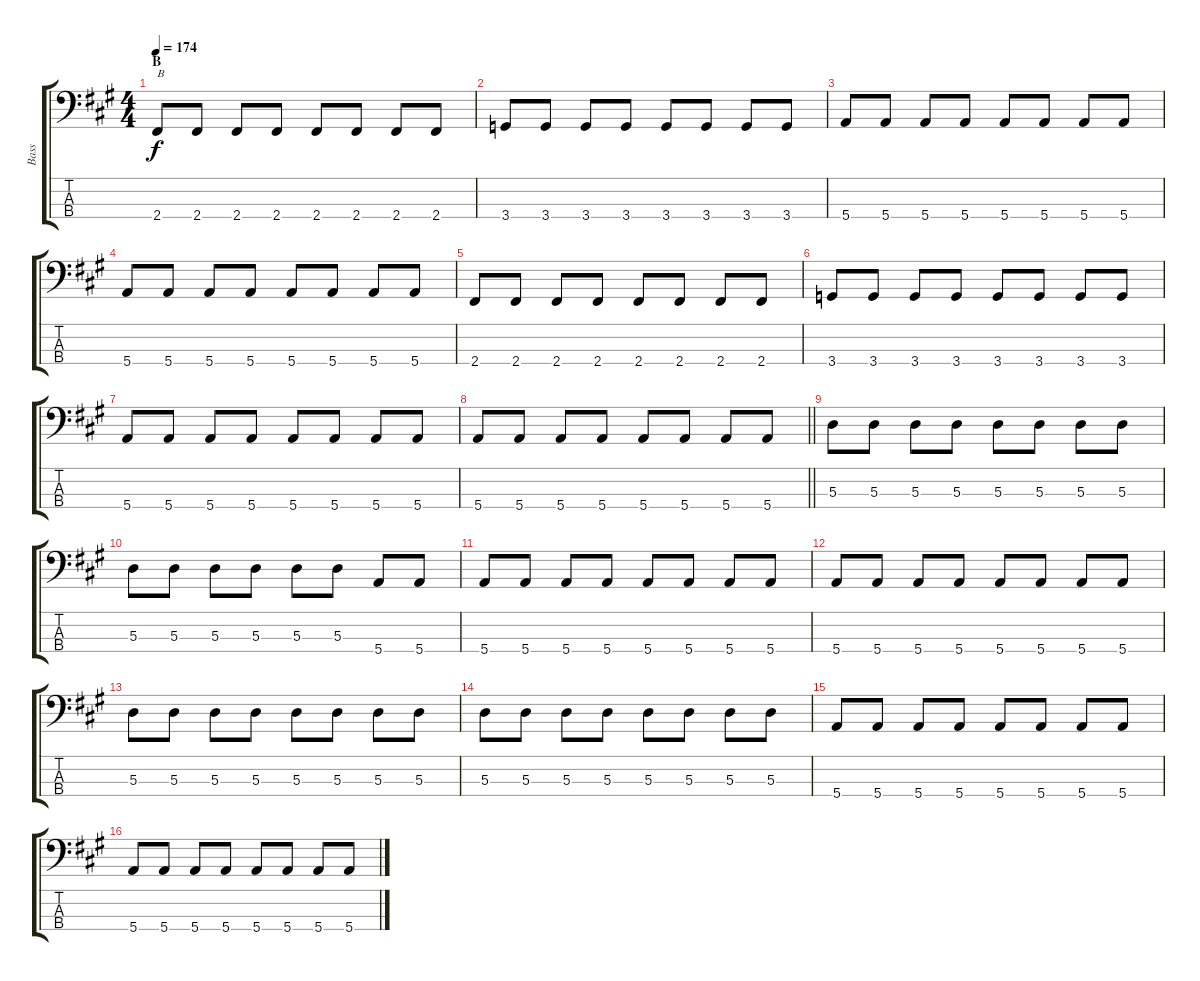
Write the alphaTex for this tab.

\track ("Bass" "Bass") {instrument electricbasspick}
\staff {score tabs}
\tuning (G2 D2 A1 E1) {hide}
\ts (4 4)
\section ("" "B")
\tempo 174
\clef f4
\ks a
2.4.8{txt "B" dy f} 2.4.8 2.4.8 2.4.8 2.4.8 2.4.8 2.4.8 2.4.8 |
3.4.8 3.4.8 3.4.8 3.4.8 3.4.8 3.4.8 3.4.8 3.4.8 |
5.4.8 5.4.8 5.4.8 5.4.8 5.4.8 5.4.8 5.4.8 5.4.8 |
5.4.8 5.4.8 5.4.8 5.4.8 5.4.8 5.4.8 5.4.8 5.4.8 |
2.4.8 2.4.8 2.4.8 2.4.8 2.4.8 2.4.8 2.4.8 2.4.8 |
3.4.8 3.4.8 3.4.8 3.4.8 3.4.8 3.4.8 3.4.8 3.4.8 |
5.4.8 5.4.8 5.4.8 5.4.8 5.4.8 5.4.8 5.4.8 5.4.8 |
\barLineRight lightlight
5.4.8 5.4.8 5.4.8 5.4.8 5.4.8 5.4.8 5.4.8 5.4.8 |
5.3.8 5.3.8 5.3.8 5.3.8 5.3.8 5.3.8 5.3.8 5.3.8 |
5.3.8 5.3.8 5.3.8 5.3.8 5.3.8 5.3.8 5.4.8 5.4.8 |
5.4.8 5.4.8 5.4.8 5.4.8 5.4.8 5.4.8 5.4.8 5.4.8 |
5.4.8 5.4.8 5.4.8 5.4.8 5.4.8 5.4.8 5.4.8 5.4.8 |
5.3.8 5.3.8 5.3.8 5.3.8 5.3.8 5.3.8 5.3.8 5.3.8 |
5.3.8 5.3.8 5.3.8 5.3.8 5.3.8 5.3.8 5.3.8 5.3.8 |
5.4.8 5.4.8 5.4.8 5.4.8 5.4.8 5.4.8 5.4.8 5.4.8 |
5.4.8 5.4.8 5.4.8 5.4.8 5.4.8 5.4.8 5.4.8 5.4.8
